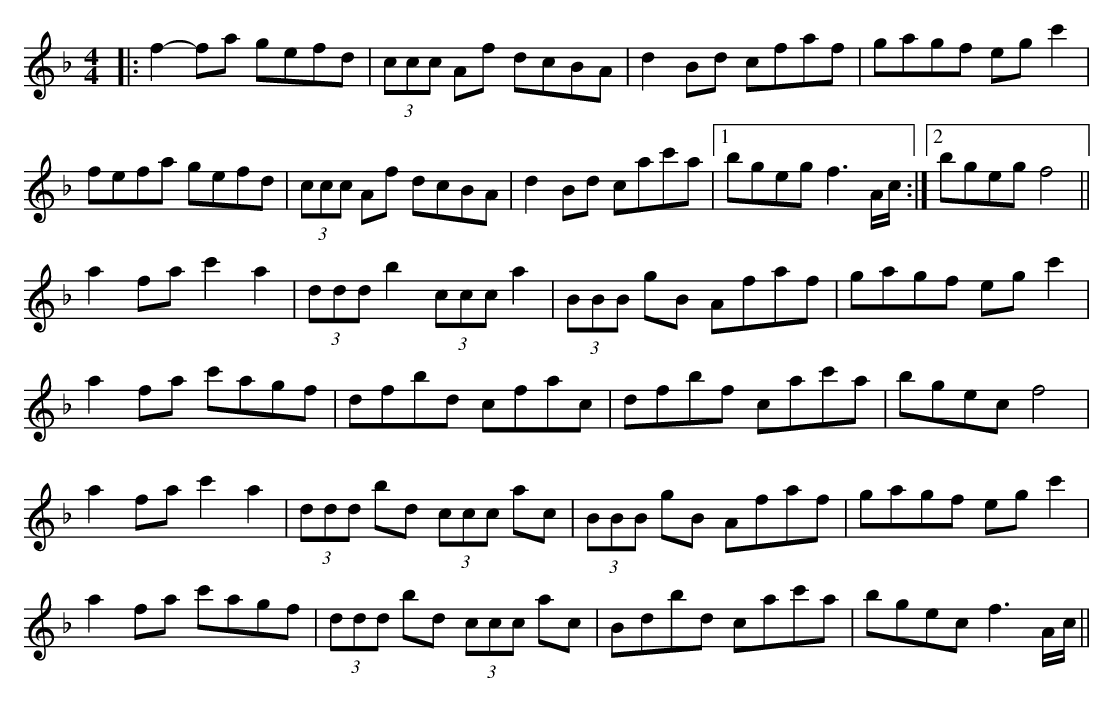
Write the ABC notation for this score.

X:1
M:4/4
K:F
|:f2- fa gefd|(3ccc Af dcBA|d2Bd cfaf|gagf egc'2|
fefa gefd|(3ccc Af dcBA|d2 Bd cac'a|1 bgeg f3A/c/:|2 bgeg f4||
a2fa c'2a2|(3ddd b2 (3ccc a2|(3BBB gB Afaf|gagf egc'2|
a2fa c'agf|dfbd cfac|dfbf cac'a|bgec f4|
a2fa c'2a2|(3ddd bd (3ccc ac|(3BBB gB Afaf|gagf egc'2|
a2fa c'agf|(3ddd bd (3ccc ac|Bdbd cac'a|bgec f3A/c/||
